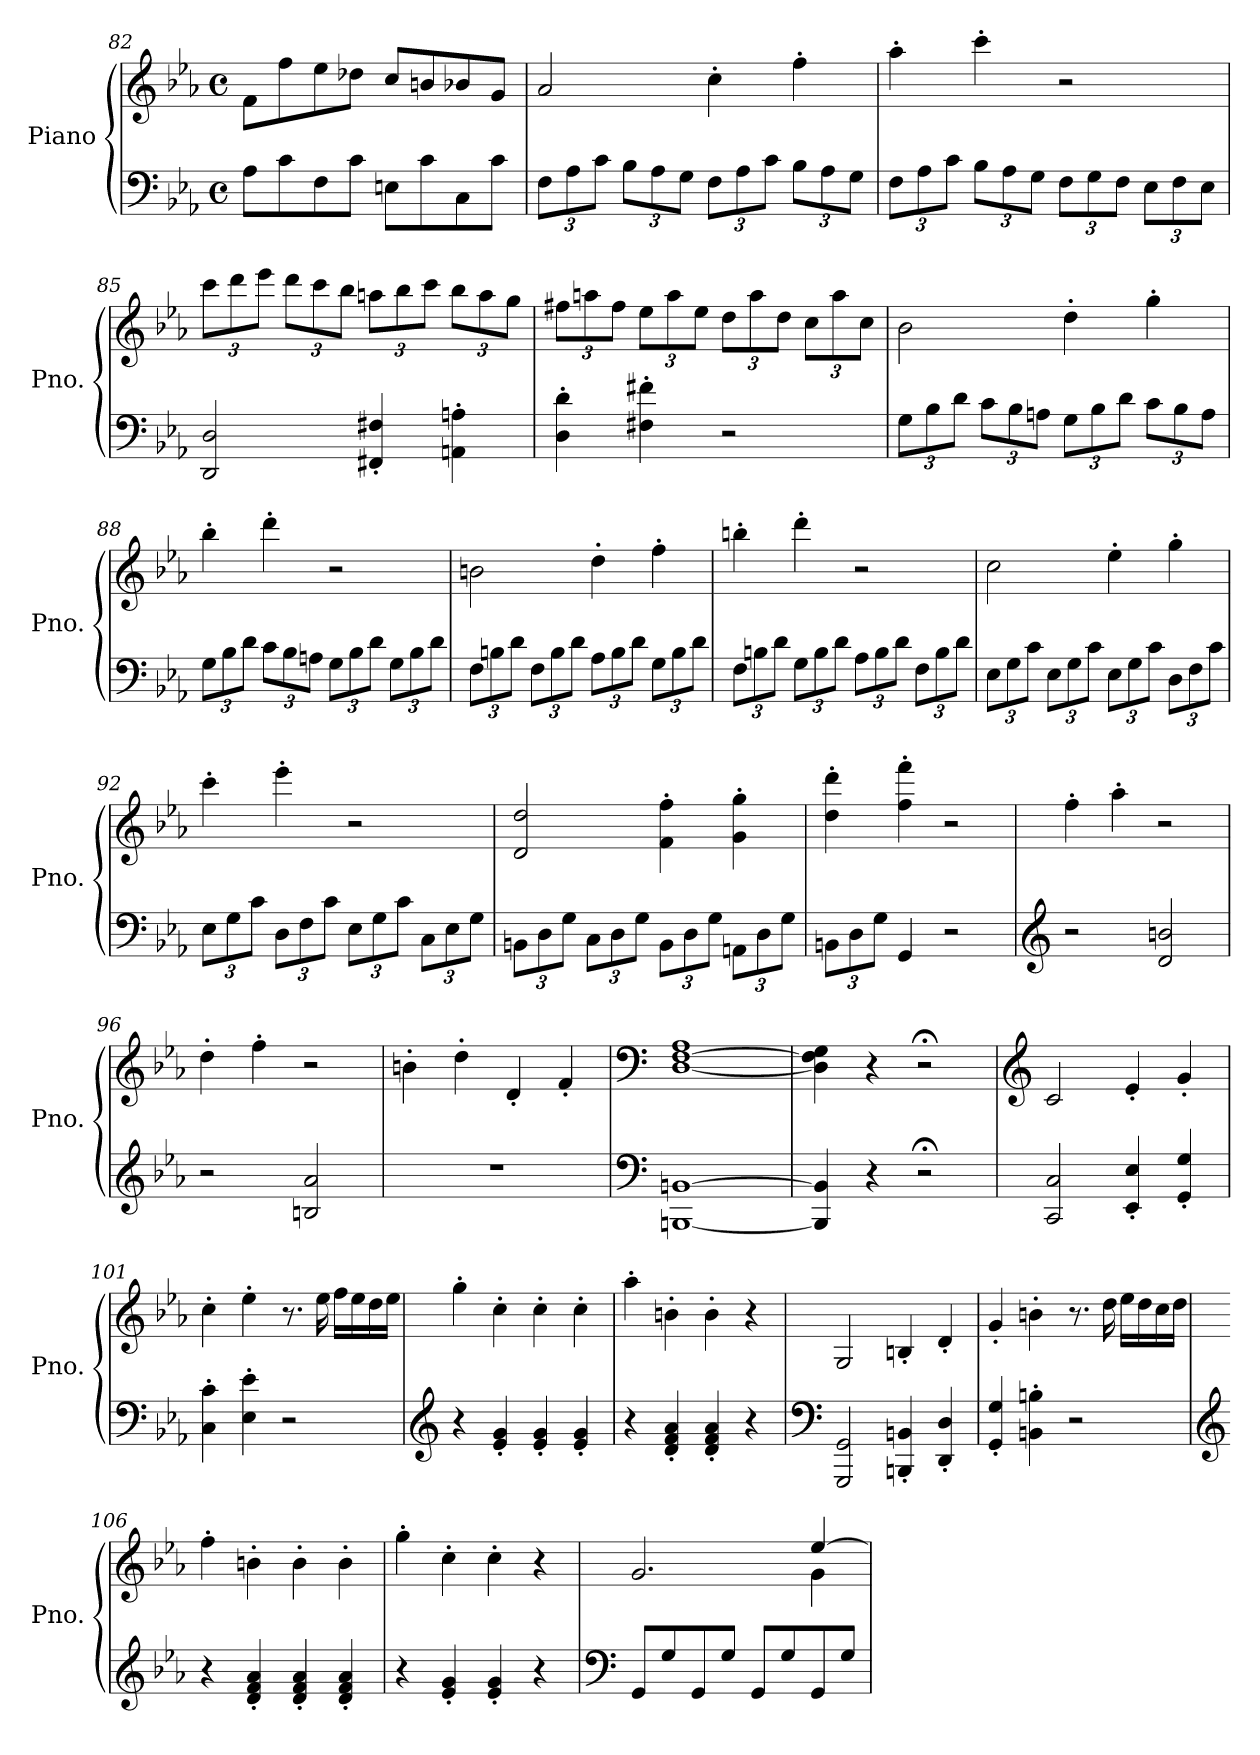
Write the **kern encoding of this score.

**kern	**kern
*part1	*part1
*staff2	*staff1
*I"Piano	*
*I'Pno.	*
*clefF4	*clefG2
*k[b-e-a-]	*k[b-e-a-]
*M4/4	*M4/4
*met(c)	*met(c)
=82	=82
8A-\L	8f\L
8c\	8ff\
8F\	8ee-\
8c\J	8dd-X\J
8En\L	8cc/L
8c\	8bn/
8C\	8b-X/
8c\J	8g/J
!!LO:LB:g=z
=83	=83
*Xbrackettup	*
12F\L	2a-/
12A-\	.
12c\J	.
12B-\L	.
12A-\	.
12G\J	.
12F\L	4cc'\
12A-\	.
12c\J	.
12B-\L	4ff'\
12A-\	.
12G\J	.
=84	=84
12F\L	4aa-'\
12A-\	.
12c\J	.
12B-\L	4ccc'\
12A-\	.
12G\J	.
12F\L	2r
12G\	.
12F\J	.
12E-\L	.
12F\	.
12E-\J	.
=85	=85
*	*Xbrackettup
2DD/ 2D/	12ccc\L
.	12ddd\
.	12eee-\J
.	12ddd\L
.	12ccc\
.	12bb-\J
4FF#X/' 4F#X/'	12aan\L
.	12bb-\
.	12ccc\J
4AAn\' 4An\'	12bb-\L
.	12aa\
.	12gg\J
=86	=86
4D\' 4d\'	12ff#X\L
.	12aan\
.	12ff#\J
4F#X\' 4f#X\'	12ee-\L
.	12aa\
.	12ee-\J
2r	12dd\L
.	12aa\
.	12dd\J
.	12cc\L
.	12aa\
.	12cc\J
!!LO:LB:g=z
=87	=87
12G\L	2b-\
12B-\	.
12d\J	.
12c\L	.
12B-\	.
12An\J	.
12G\L	4dd'\
12B-\	.
12d\J	.
12c\L	4gg'\
12B-\	.
12A\J	.
=88	=88
12G\L	4bb-'\
12B-\	.
12d\J	.
12c\L	4ddd'\
12B-\	.
12An\J	.
12G\L	2r
12B-\	.
12d\J	.
12G\L	.
12B-\	.
12d\J	.
=89	=89
12F\L	2bn\
12Bn\	.
12d\J	.
12F\L	.
12B\	.
12d\J	.
12A-\L	4dd'\
12B\	.
12d\J	.
12G\L	4ff'\
12B\	.
12d\J	.
=90	=90
12F\L	4bbn'\
12Bn\	.
12d\J	.
12G\L	4ddd'\
12B\	.
12d\J	.
12A-\L	2r
12B\	.
12d\J	.
12F\L	.
12B\	.
12d\J	.
!!LO:LB:g=z
=91	=91
12E-\L	2cc\
12G\	.
12c\J	.
12E-\L	.
12G\	.
12c\J	.
12E-\L	4ee-'\
12G\	.
12c\J	.
12D\L	4gg'\
12F\	.
12c\J	.
=92	=92
12E-\L	4ccc'\
12G\	.
12c\J	.
12D\L	4eee-'\
12F\	.
12c\J	.
12E-\L	2r
12G\	.
12c\J	.
12C\L	.
12E-\	.
12G\J	.
=93	=93
12BBn\L	2d/ 2dd/
12D\	.
12G\J	.
12C\L	.
12D\	.
12G\J	.
12BB\L	4f\' 4ff\'
12D\	.
12G\J	.
12AAn\L	4g\' 4gg\'
12D\	.
12G\J	.
=94	=94
12BBn\L	4dd\' 4ddd\'
12D\	.
12G\J	.
4GG/	4ff\' 4fff\'
2r	2r
=95	=95
*clefG2	*
2r	4ff'\
.	4aa-'\
2d/ 2bn/	2r
!!LO:PB:g=z
=96	=96
2r	4dd'\
.	4ff'\
2Bn/ 2a-/	2r
=97	=97
1r	4bn'\
.	4dd'\
.	4d'/
.	4f'/
=98	=98
*clefF4	*clefF4
[1BBBn [1BBn	[1D [1F 1A-
=99	=99
4BBB/] 4BB/]	4D\] 4F\] 4G\
4r	4r
2r;<	2r;<
=100	=100
*	*clefG2
2CC/ 2C/	2c/
4EE-/' 4E-/'	4e-'/
4GG/' 4G/'	4g'/
=101	=101
4C\' 4c\'	4cc'\
4E-\' 4e-\'	4ee-'\
2r	8.r
.	16ee-\
.	16ff\LL
.	16ee-\
.	16dd\
.	16ee-\JJ
=102	=102
*clefG2	*
4r	4gg'\
4e-/' 4g/'	4cc'\
4e-/' 4g/'	4cc'\
4e-/' 4g/'	4cc'\
!!LO:LB:g=z
=103	=103
4r	4aa-'\
4d/' 4f/' 4a-/'	4bn'\
4d/' 4f/' 4a-/'	4b'\
4r	4r
=104	=104
*clefF4	*
2GGG/ 2GG/	2G/
4BBBn/' 4BBn/'	4Bn'/
4DD/' 4D/'	4d'/
=105	=105
4GG/' 4G/'	4g'/
4BBn\' 4Bn\'	4bn'\
2r	8.r
.	16dd\
.	16ee-\LL
.	16dd\
.	16cc\
.	16dd\JJ
=106	=106
*clefG2	*
4r	4ff'\
4d/' 4f/' 4a-/'	4bn'\
4d/' 4f/' 4a-/'	4b'\
4d/' 4f/' 4a-/'	4b'\
=107	=107
4r	4gg'\
4e-/' 4g/'	4cc'\
4e-/' 4g/'	4cc'\
4r	4r
=108	=108
*clefF4	*
*	*^
8GG/L	2.g/	2.ryy
8G/	.	.
8GG/	.	.
8G/J	.	.
8GG/L	.	.
8G/	.	.
8GG/	[4ee-/	4g\
8G/J	.	.
*	*v	*v
=	=
*-	*-
